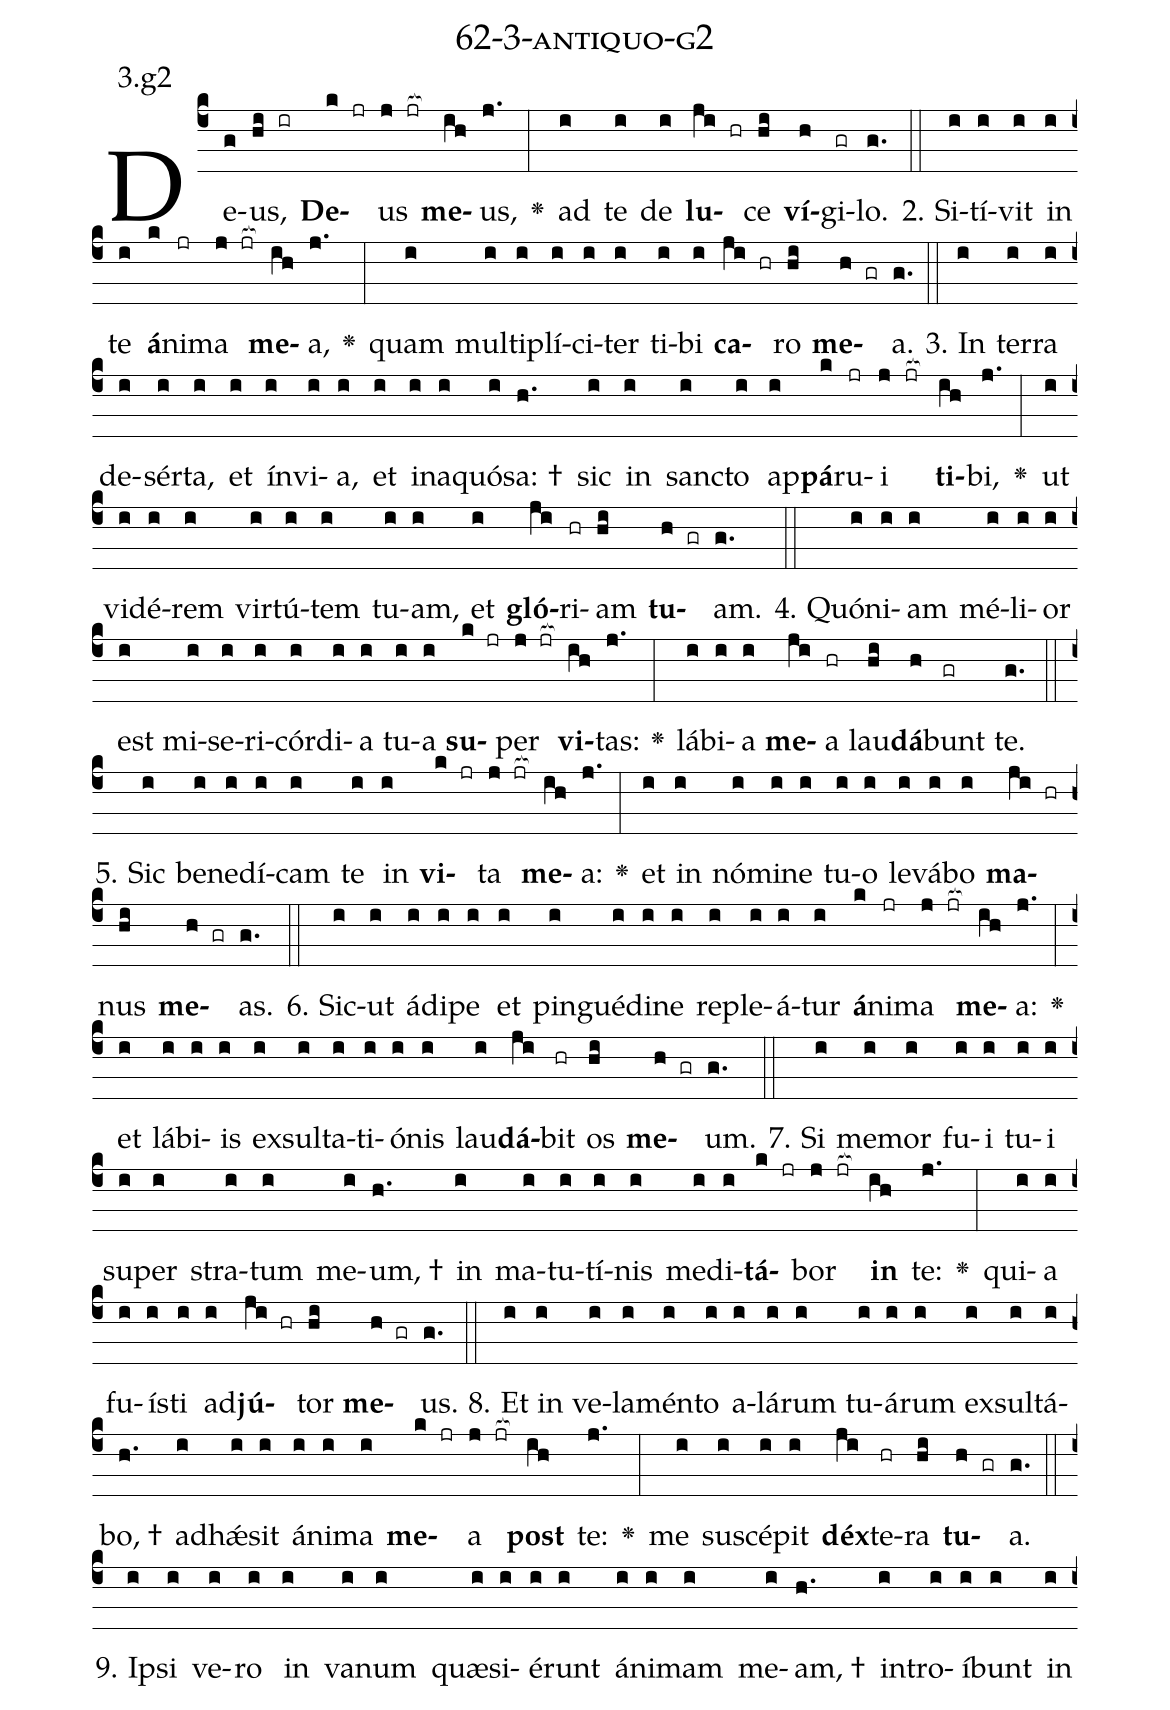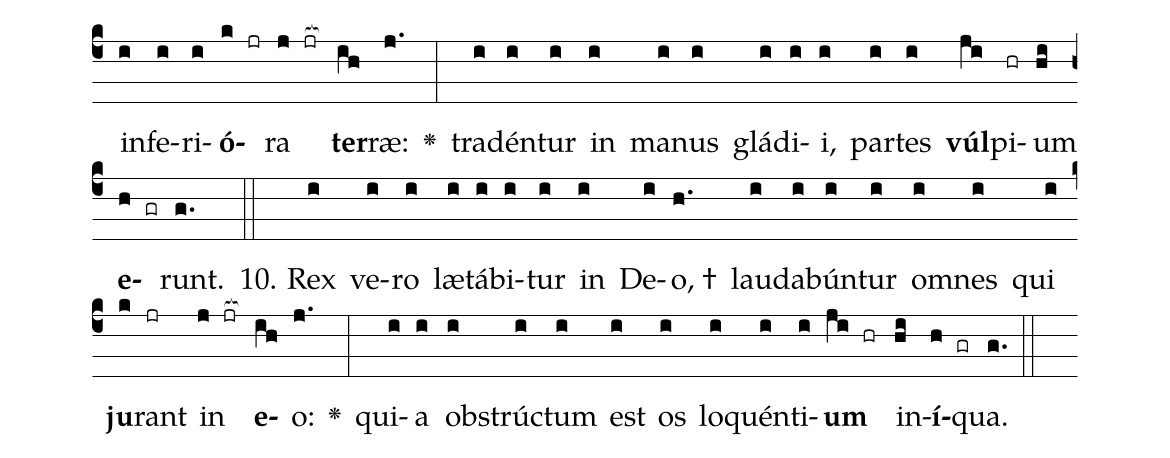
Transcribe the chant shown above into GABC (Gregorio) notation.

name: 62-3-antiquo-g2;
annotation: 3.g2;
%%
(c4)De(g)us,(hi ir) <b>De</b>(k jr)us(j jr[ocb:1{]) <b>me</b>(ih[ocb:0}])us,(j.) <v>\greheightstar</v>(:) ad(i) te(i) de(i) <b>lu</b>(ji hr)ce(hi) <b>ví</b>(h)gi(gr)lo.(g.) (::)
2. Si(i)tí(i)vit(i) in(i) te(i) <b>á</b>(k)ni(jr)ma(j jr[ocb:1{]) <b>me</b>(ih[ocb:0}])a,(j.) <v>\greheightstar</v>(:) quam(i) mul(i)ti(i)plí(i)ci(i)ter(i) ti(i)bi(i) <b>ca</b>(ji hr)ro(hi) <b>me</b>(h gr)a.(g.) (::)
3. In(i) ter(i)ra(i) de(i)sér(i)ta,(i) et(i) ín(i)vi(i)a,(i) et(i) in(i)a(i)quó(i)sa: †(h.) sic(i) in(i) sanc(i)to(i) ap(i)<b>pá</b>(k)ru(jr)i(j jr[ocb:1{]) <b>ti</b>(ih[ocb:0}])bi,(j.) <v>\greheightstar</v>(:) ut(i) vi(i)dé(i)rem(i) vir(i)tú(i)tem(i) tu(i)am,(i) et(i) <b>gló</b>(ji)ri(hr)am(hi) <b>tu</b>(h gr)am.(g.) (::)
4. Quón(i)i(i)am(i) mé(i)li(i)or(i) est(i) mi(i)se(i)ri(i)cór(i)di(i)a(i) tu(i)a(i) <b>su</b>(k jr)per(j jr[ocb:1{]) <b>vi</b>(ih[ocb:0}])tas:(j.) <v>\greheightstar</v>(:) lá(i)bi(i)a(i) <b>me</b>(ji)a(hr) lau(hi)<b>dá</b>(h)bunt(gr) te.(g.) (::)
5. Sic(i) be(i)ne(i)dí(i)cam(i) te(i) in(i) <b>vi</b>(k jr)ta(j jr[ocb:1{]) <b>me</b>(ih[ocb:0}])a:(j.) <v>\greheightstar</v>(:) et(i) in(i) nó(i)mi(i)ne(i) tu(i)o(i) le(i)vá(i)bo(i) <b>ma</b>(ji hr)nus(hi) <b>me</b>(h gr)as.(g.) (::)
6. Sic(i)ut(i) á(i)di(i)pe(i) et(i) pin(i)gué(i)di(i)ne(i) re(i)ple(i)á(i)tur(i) <b>á</b>(k)ni(jr)ma(j jr[ocb:1{]) <b>me</b>(ih[ocb:0}])a:(j.) <v>\greheightstar</v>(:) et(i) lá(i)bi(i)is(i) ex(i)sul(i)ta(i)ti(i)ó(i)nis(i) lau(i)<b>dá</b>(ji)bit(hr) os(hi) <b>me</b>(h gr)um.(g.) (::)
7. Si(i) me(i)mor(i) fu(i)i(i) tu(i)i(i) su(i)per(i) stra(i)tum(i) me(i)um, †(h.) in(i) ma(i)tu(i)tí(i)nis(i) me(i)di(i)<b>tá</b>(k jr)bor(j jr[ocb:1{]) <b>in</b>(ih[ocb:0}]) te:(j.) <v>\greheightstar</v>(:) qui(i)a(i) fu(i)ís(i)ti(i) ad(i)<b>jú</b>(ji hr)tor(hi) <b>me</b>(h gr)us.(g.) (::)
8. Et(i) in(i) ve(i)la(i)mén(i)to(i) a(i)lá(i)rum(i) tu(i)á(i)rum(i) ex(i)sul(i)tá(i)bo, †(h.) ad(i)hǽ(i)sit(i) á(i)ni(i)ma(i) <b>me</b>(k jr)a(j jr[ocb:1{]) <b>post</b>(ih[ocb:0}]) te:(j.) <v>\greheightstar</v>(:) me(i) su(i)scé(i)pit(i) <b>déx</b>(ji)te(hr)ra(hi) <b>tu</b>(h gr)a.(g.) (::)
9. Ip(i)si(i) ve(i)ro(i) in(i) va(i)num(i) quæ(i)si(i)é(i)runt(i) á(i)ni(i)mam(i) me(i)am, †(h.) in(i)tro(i)í(i)bunt(i) in(i) in(i)fe(i)ri(i)<b>ó</b>(k jr)ra(j jr[ocb:1{]) <b>ter</b>(ih[ocb:0}])ræ:(j.) <v>\greheightstar</v>(:) tra(i)dén(i)tur(i) in(i) ma(i)nus(i) glá(i)di(i)i,(i) par(i)tes(i) <b>vúl</b>(ji)pi(hr)um(hi) <b>e</b>(h gr)runt.(g.) (::)
10. Rex(i) ve(i)ro(i) læ(i)tá(i)bi(i)tur(i) in(i) De(i)o, †(h.) lau(i)da(i)bún(i)tur(i) om(i)nes(i) qui(i) <b>ju</b>(k)rant(jr) in(j jr[ocb:1{]) <b>e</b>(ih[ocb:0}])o:(j.) <v>\greheightstar</v>(:) qui(i)a(i) ob(i)strúc(i)tum(i) est(i) os(i) lo(i)quén(i)ti(i)<b>um</b>(ji hr) in(hi)<b>í</b>(h gr)qua.(g.) (::)
